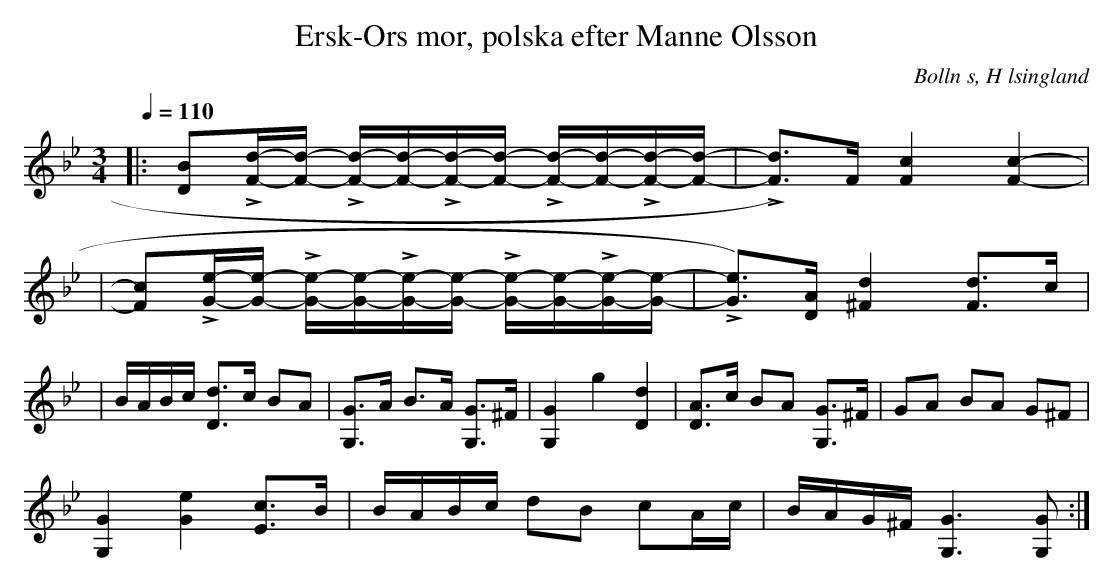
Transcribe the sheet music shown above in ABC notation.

X:1
T: Ersk-Ors mor, polska efter Manne Olsson
O:Bolln s, H lsingland
M:3/4
L:1/8
Q:1/4=110
K:Gm
|:[D B]L[F/d/]-[F/d/] - L[F/d/]-[F/d/]-L[F/d/]-[F/d/] - L[F/d/]-[F/d/]-L[F/d/]-[F/d/]-| L[F d])>F [-F2 c2] [F2 c2]-|
|[F c]L[G/e/]-[G/e/] - L[G/e/]-[G/e/]-L[G/e/]-[G/e/] - L[G/e/]-[G/e/]-L[G/e/]-[G/e/]-| L[Ge])>[D A] [^F2 d2] [F d]>c|
|B/A/B/c/ [D d]>c BA|[G, G]>A B>A [G, G]>^F|[G,2 G2] g2 [D2 d2]|[D A]>c BA [G, G]>^F|GA BA G^F|
[G,2 G2] [G2 e2] [E c]>B|B/A/B/c/ dB cA/c/|B/A/G/^F/ [G,3 G3][G, G]:|
